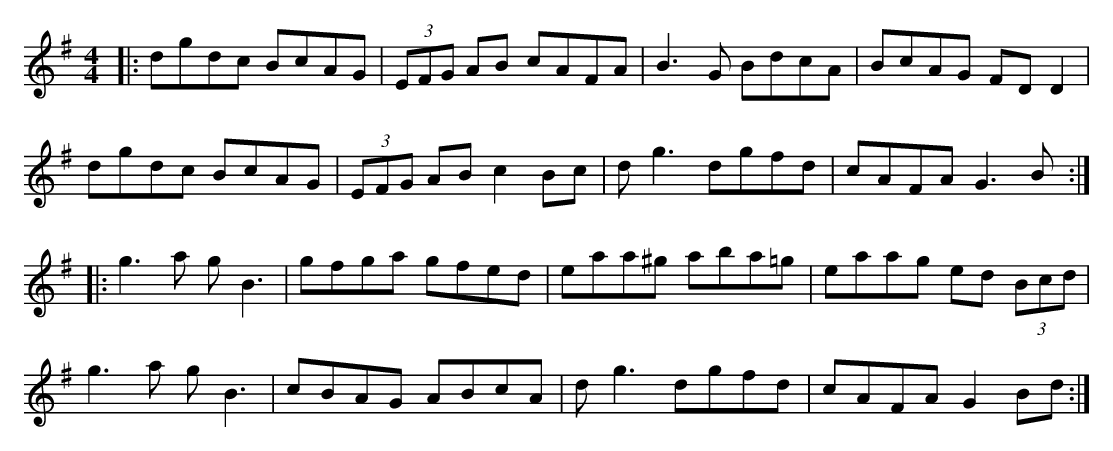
X:1
M:4/4
K:G
|:dgdc BcAG|(3EFG AB cAFA|B3 G BdcA|BcAG FD D2|
dgdc BcAG|(3EFG AB c2 Bc|dg3 dgfd|cAFA G3 B:|
|:g3a gB3|gfga gfed|eaa^g aba=g|eaag ed (3Bcd|
g3a gB3|cBAG ABcA|dg3 dgfd|cAFA G2Bd:|
